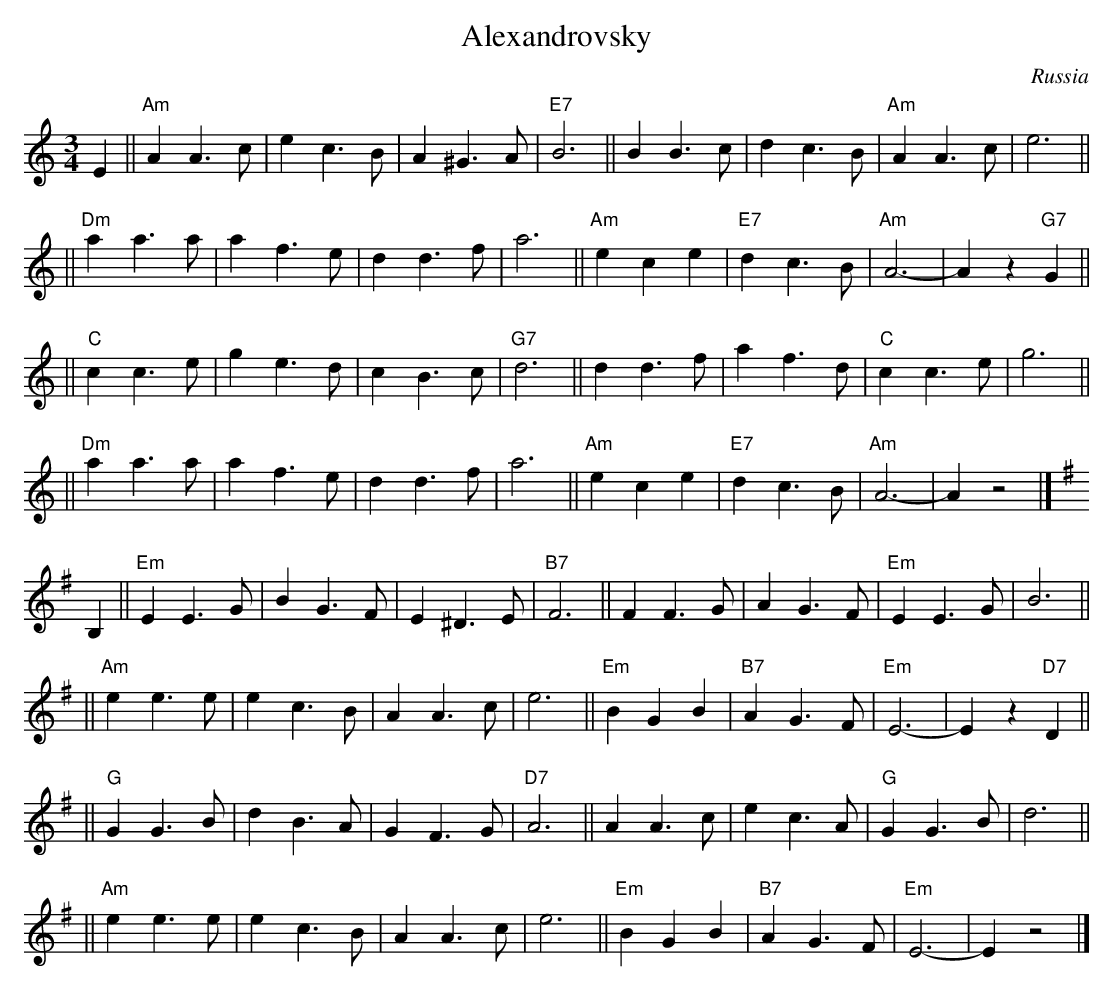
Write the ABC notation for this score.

X:1
T: Alexandrovsky
O: Russia
M: 3/4
L: 1/4
K: Am
E \
|| "Am"AA>c | ec>B | A^G>A | "E7"B3 || BB>c | dc>B | "Am"AA>c | e3 ||
|| "Dm"aa>a | af>e | dd>f | a3 || "Am"ece | "E7"dc>B | "Am"A3- | Az"G7"G ||
|| "C"cc>e | ge>d | cB>c | "G7"d3 || dd>f | af>d | "C"cc>e | g3 ||
|| "Dm"aa>a | af>e | dd>f | a3 || "Am"ece | "E7"dc>B | "Am"A3- | Az2 |]
K: Em
B, \
|| "Em"EE>G | BG>F | E^D>E | "B7"F3 || FF>G | AG>F | "Em"EE>G | B3 ||
|| "Am"ee>e | ec>B | AA>c | e3 || "Em"BGB | "B7"AG>F | "Em"E3- | Ez"D7"D ||
|| "G"GG>B | dB>A | GF>G | "D7"A3 || AA>c | ec>A | "G"GG>B | d3 ||
|| "Am"ee>e | ec>B | AA>c | e3 || "Em"BGB | "B7"AG>F | "Em"E3- | Ez2 |]
